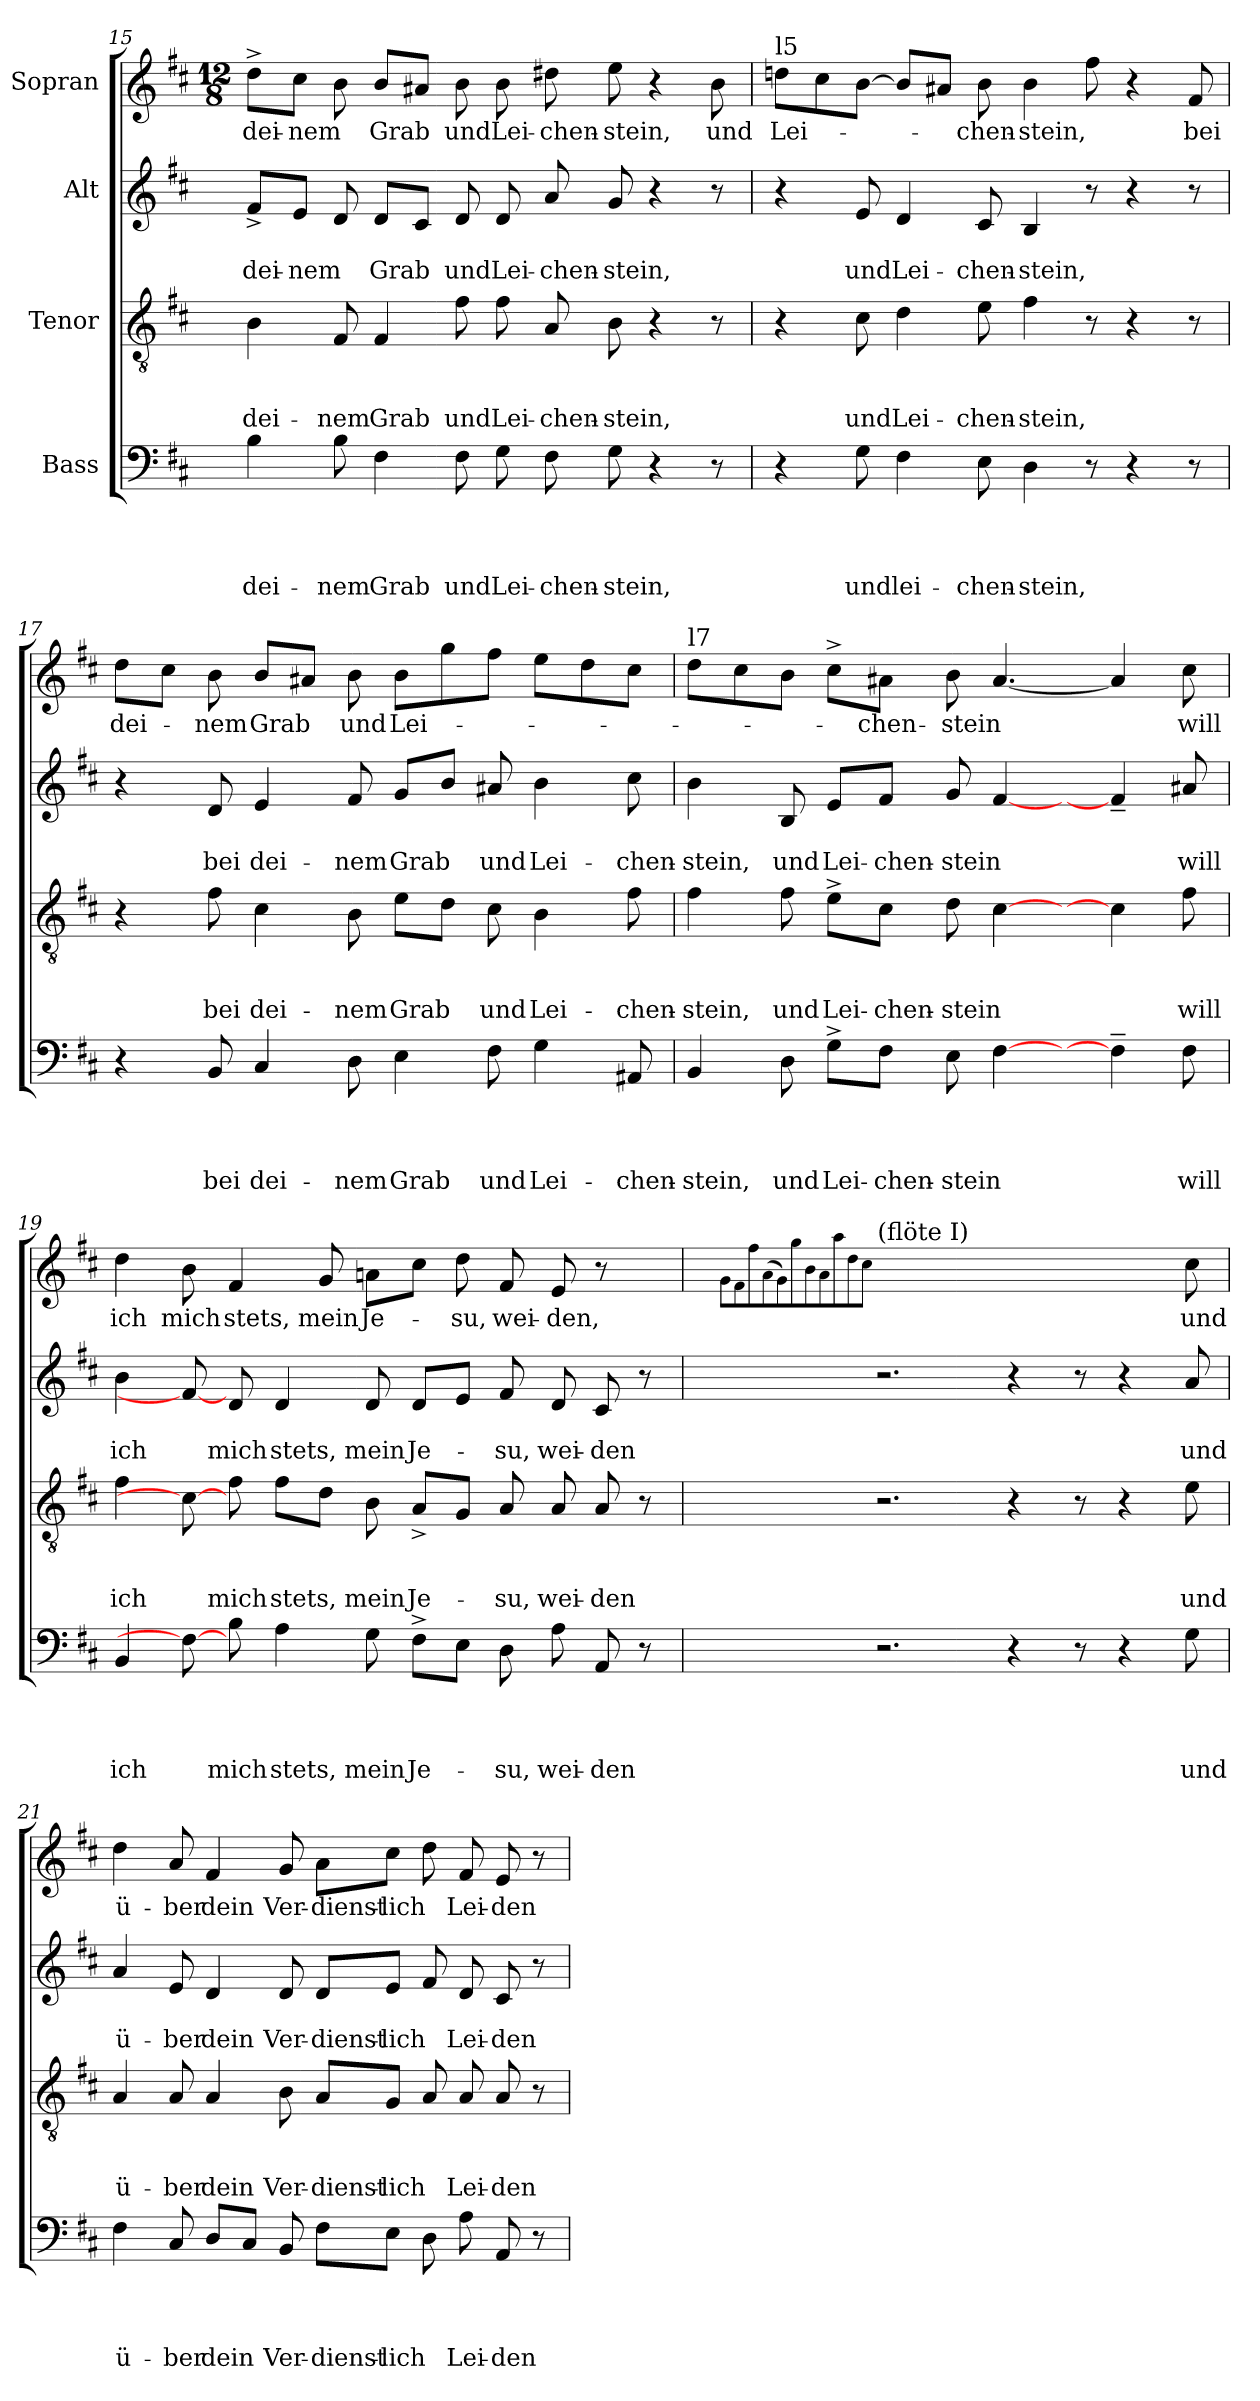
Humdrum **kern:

**kern	**text	**text	**text	**text	**kern	**text	**text	**text	**kern	**text	**text	**kern	**text
*part4	*part4	*part4	*part4	*part4	*part3	*part3	*part3	*part3	*part2	*part2	*part2	*part1	*part1
*staff4	*staff4	*staff4	*staff4	*staff4	*staff3	*staff3	*staff3	*staff3	*staff2	*staff2	*staff2	*staff1	*staff1
*I"Bass	*	*	*	*	*I"Tenor	*	*	*	*I"Alt	*	*	*I"Sopran	*
*clefF4	*	*	*	*	*clefGv2	*	*	*	*clefG2	*	*	*clefG2	*
*k[f#c#]	*	*	*	*	*k[f#c#]	*	*	*	*k[f#c#]	*	*	*k[f#c#]	*
*D:	*	*	*	*	*D:	*	*	*	*D:	*	*	*D:	*
*	*	*	*	*	*	*	*	*	*	*	*	*M12/8	*
=15	=15	=15	=15	=15	=15	=15	=15	=15	=15	=15	=15	=15	=15
!	!	!	!	!LO:LY:b	!	!	!	!LO:LY:b	!	!	!LO:LY:b	!	!LO:LY:b
4B\	.	.	.	dei-	4B\	.	.	dei-	8f#^</L	.	dei-	8dd^>\L	dei-
!	!	!	!	!	!	!	!	!	!	!	!LO:LY:b	!	!LO:LY:b
.	.	.	.	.	.	.	.	.	8e/J	.	-nem	8cc#\J	-nem
!	!	!	!	!LO:LY:b	!	!	!	!LO:LY:b	!	!	!	!	!
8B\	.	.	.	-nem	8F#/	.	.	-nem	8d/	.	.	8b\	.
!	!	!	!	!LO:LY:b	!	!	!	!LO:LY:b	!	!	!LO:LY:b	!	!LO:LY:b
4F#\	.	.	.	Grab	4F#/	.	.	Grab	8d/L	.	Grab	8b/L	Grab
.	.	.	.	.	.	.	.	.	8c#/J	.	.	8a#X/J	.
!	!	!	!	!LO:LY:b	!	!	!	!LO:LY:b	!	!	!LO:LY:b	!	!LO:LY:b
8F#\	.	.	.	und	8f#\	.	.	und	8d/	.	und	8b\	und
!	!	!	!	!LO:LY:b	!	!	!	!LO:LY:b	!	!	!LO:LY:b	!	!LO:LY:b
8G\	.	.	.	Lei-	8f#\	.	.	Lei-	8d/	.	Lei-	8b\	Lei-
!	!	!	!	!LO:LY:b	!	!	!	!LO:LY:b	!	!	!LO:LY:b	!	!LO:LY:b
8F#\	.	.	.	-chen-	8A/	.	.	-chen-	8a/	.	-chen-	8dd#X\	-chen-
!	!	!	!	!LO:LY:b:rj	!	!	!	!LO:LY:b:rj	!	!	!LO:LY:b:rj	!	!LO:LY:b:rj
8G\	.	.	.	-stein,	8B\	.	.	-stein,	8g/	.	-stein,	8ee\	-stein,
4r	.	.	.	.	4r	.	.	.	4r	.	.	4r	.
!	!	!	!	!	!	!	!	!	!	!	!	!	!LO:LY:b
8r	.	.	.	.	8r	.	.	.	8r	.	.	8b\	und
!!LO:LB:g=z
=16	=16	=16	=16	=16	=16	=16	=16	=16	=16	=16	=16	=16	=16
!	!	!	!	!	!	!	!	!	!	!	!	!LO:TX:a:t=l5	!
!	!	!	!	!	!	!	!	!	!	!	!	!	!LO:LY:b
4r	.	.	.	.	4r	.	.	.	4r	.	.	8ddn\L	Lei-
.	.	.	.	.	.	.	.	.	.	.	.	8cc#\	.
!	!	!	!	!LO:LY:b	!	!	!	!LO:LY:b	!	!	!LO:LY:b	!	!
8G\	.	.	.	und	8c#\	.	.	und	8e/	.	und	[>8b\J	.
!	!	!	!	!LO:LY:b	!	!	!	!LO:LY:b	!	!	!LO:LY:b	!	!
4F#\	.	.	.	lei-	4d\	.	.	Lei-	4d/	.	Lei-	8b/L]	.
.	.	.	.	.	.	.	.	.	.	.	.	8a#X/J	.
!	!	!	!	!LO:LY:b	!	!	!	!LO:LY:b	!	!	!LO:LY:b	!	!LO:LY:b
8E\	.	.	.	-chen-	8e\	.	.	-chen-	8c#/	.	-chen-	8b\	-chen-
!	!	!	!	!LO:LY:b:rj	!	!	!	!LO:LY:b:rj	!	!	!LO:LY:b:rj	!	!LO:LY:b
4D\	.	.	.	-stein,	4f#\	.	.	-stein,	4B/	.	-stein,	4b\	-stein,
8r	.	.	.	.	8r	.	.	.	8r	.	.	8ff#\	.
4r	.	.	.	.	4r	.	.	.	4r	.	.	4r	.
!	!	!	!	!	!	!	!	!	!	!	!	!	!LO:LY:b
8r	.	.	.	.	8r	.	.	.	8r	.	.	8f#/	bei
=17	=17	=17	=17	=17	=17	=17	=17	=17	=17	=17	=17	=17	=17
!	!	!	!	!	!	!	!	!	!	!	!	!	!LO:LY:b
4r	.	.	.	.	4r	.	.	.	4r	.	.	8dd\L	dei-
.	.	.	.	.	.	.	.	.	.	.	.	8cc#\J	.
!	!	!	!	!LO:LY:b	!	!	!	!LO:LY:b	!	!	!LO:LY:b	!	!LO:LY:b
8BB/	.	.	.	bei	8f#\	.	.	bei	8d/	.	bei	8b\	-nem
!	!	!	!	!LO:LY:b	!	!	!	!LO:LY:b	!	!	!LO:LY:b	!	!LO:LY:b
4C#/	.	.	.	dei-	4c#\	.	.	dei-	4e/	.	dei-	8b/L	Grab
.	.	.	.	.	.	.	.	.	.	.	.	8a#X/J	.
!	!	!	!	!LO:LY:b	!	!	!	!LO:LY:b	!	!	!LO:LY:b	!	!LO:LY:b
8D\	.	.	.	-nem	8B\	.	.	-nem	8f#/	.	-nem	8b\	und
!	!	!	!	!LO:LY:b	!	!	!	!LO:LY:b	!	!	!LO:LY:b	!	!LO:LY:b
4E\	.	.	.	Grab	8e\L	.	.	Grab	8g/L	.	Grab	8b\L	Lei-
.	.	.	.	.	8d\J	.	.	.	8b/J	.	.	8gg\	.
!	!	!	!	!LO:LY:b	!	!	!	!LO:LY:b	!	!	!LO:LY:b	!	!
8F#\	.	.	.	und	8c#\	.	.	und	8a#X/	.	und	8ff#\J	.
!	!	!	!	!LO:LY:b	!	!	!	!LO:LY:b	!	!	!LO:LY:b	!	!
4G\	.	.	.	Lei-	4B\	.	.	Lei-	4b\	.	Lei-	8ee\L	.
.	.	.	.	.	.	.	.	.	.	.	.	8dd\	.
!	!	!	!	!LO:LY:b	!	!	!	!LO:LY:b	!	!	!LO:LY:b	!	!
8AA#X/	.	.	.	-chen-	8f#\	.	.	-chen-	8cc#\	.	-chen-	8cc#\J	.
!!LO:LB:g=z
=18	=18	=18	=18	=18	=18	=18	=18	=18	=18	=18	=18	=18	=18
!	!	!	!	!	!	!	!	!	!	!	!	!LO:TX:a:t=l7	!
!	!	!	!	!LO:LY:b	!	!	!	!LO:LY:b	!	!	!LO:LY:b	!	!
4BB/	.	.	.	-stein,	4f#\	.	.	-stein,	4b\	.	-stein,	8dd\L	.
.	.	.	.	.	.	.	.	.	.	.	.	8cc#\	.
!	!	!	!	!LO:LY:b	!	!	!	!LO:LY:b	!	!	!LO:LY:b	!	!
8D\	.	.	.	und	8f#\	.	.	und	8B/	.	und	8b\J	.
!	!	!	!	!LO:LY:b	!	!	!	!LO:LY:b	!	!	!LO:LY:b	!	!
8G^>\L	.	.	.	Lei-	8e^>\L	.	.	Lei-	8e/L	.	Lei-	8cc#^>\L	.
!	!	!	!	!LO:LY:b	!	!	!	!LO:LY:b	!	!	!LO:LY:b	!	!LO:LY:b
8F#\J	.	.	.	-chen-	8c#\J	.	.	-chen-	8f#/J	.	-chen-	8a#X\J	-chen-
!	!	!	!	!LO:LY:b	!	!	!	!LO:LY:b	!	!	!LO:LY:b	!	!LO:LY:b
8E\	.	.	.	-stein	8d\	.	.	-stein	8g/	.	-stein	8b\	-stein
[>4F#\	.	.	.	.	[>4c#\	.	.	.	[<4f#/	.	.	[<4.a#/	.
8ryy	.	.	.	.	8ryy	.	.	.	8ryy	.	.	.	.
4F#~>\]	.	.	.	.	4c#\]	.	.	.	4f#~</]	.	.	4a#/]	.
!	!	!	!	!LO:LY:b	!	!	!	!LO:LY:b	!	!	!LO:LY:b	!	!LO:LY:b
8F#\	.	.	.	will	8f#\	.	.	will	8a#X/	.	will	8cc#\	will
=19	=19	=19	=19	=19	=19	=19	=19	=19	=19	=19	=19	=19	=19
!	!	!	!	!LO:LY:b	!	!	!	!LO:LY:b	!	!	!LO:LY:b	!	!LO:LY:b
4BB/	.	.	.	ich	4f#\	.	.	ich	4b\	.	ich	4dd\	ich
!	!	!	!	!	!	!	!	!	!	!	!	!	!LO:LY:b
8F#\_	.	.	.	.	8c#\_	.	.	.	8f#/_	.	.	8b\	mich
!	!	!	!	!LO:LY:b	!	!	!	!LO:LY:b	!	!	!LO:LY:b	!	!LO:LY:b
8B\	.	.	.	mich	8f#\	.	.	mich	8d/	.	mich	4f#/	stets,
!	!	!	!	!LO:LY:b	!	!	!	!LO:LY:b	!	!	!LO:LY:b	!	!
4A\	.	.	.	stets,	8f#\L	.	.	stets,	4d/	.	stets,	.	.
!	!	!	!	!	!	!	!	!	!	!	!	!	!LO:LY:b
.	.	.	.	.	8d\J	.	.	.	.	.	.	8g/	mein
!	!	!	!	!LO:LY:b	!	!	!	!LO:LY:b	!	!	!LO:LY:b	!	!LO:LY:b
8G\	.	.	.	mein	8B\	.	.	mein	8d/	.	mein	8an\L	Je-
!	!	!	!	!LO:LY:b	!	!	!	!LO:LY:b	!	!	!LO:LY:b	!	!
8F#^>\L	.	.	.	Je-	8A^</L	.	.	Je-	8d/L	.	Je-	8cc#\J	.
!	!	!	!	!	!	!	!	!	!	!	!	!	!LO:LY:b
8E\J	.	.	.	.	8G/J	.	.	.	8e/J	.	.	8dd\	-su,
!	!	!	!	!LO:LY:b	!	!	!	!LO:LY:b	!	!	!LO:LY:b	!	!LO:LY:b
8D\	.	.	.	-su,	8A/	.	.	-su,	8f#/	.	-su,	8f#/	wei-
!	!	!	!	!LO:LY:b	!	!	!	!LO:LY:b	!	!	!LO:LY:b	!	!LO:LY:b:rj
8A\	.	.	.	wei-	8A/	.	.	wei-	8d/	.	wei-	8e/	-den,
!	!	!	!	!LO:LY:b:rj	!	!	!	!LO:LY:b:rj	!	!	!LO:LY:b:rj	!	!
8AA/	.	.	.	-den	8A/	.	.	-den	8c#/	.	-den	8r	.
8r	.	.	.	.	8r	.	.	.	8r	.	.	8ryy	.
=20	=20	=20	=20	=20	=20	=20	=20	=20	=20	=20	=20	=20	=20
.	.	.	.	.	.	.	.	.	.	.	.	8qg\L	.
.	.	.	.	.	.	.	.	.	.	.	.	8qf#\	.
.	.	.	.	.	.	.	.	.	.	.	.	8qff#\	.
.	.	.	.	.	.	.	.	.	.	.	.	(>8qa\	.
.	.	.	.	.	.	.	.	.	.	.	.	8qg\)	.
.	.	.	.	.	.	.	.	.	.	.	.	8qgg\	.
.	.	.	.	.	.	.	.	.	.	.	.	8qb\	.
.	.	.	.	.	.	.	.	.	.	.	.	8qa\	.
.	.	.	.	.	.	.	.	.	.	.	.	8qaa\	.
.	.	.	.	.	.	.	.	.	.	.	.	8qdd\	.
.	.	.	.	.	.	.	.	.	.	.	.	8qcc#\J	.
!	!	!	!	!	!	!	!	!	!	!	!	!LO:TX:a:t=(flöte I)	!
2.r	.	.	.	.	2.r	.	.	.	2.r	.	.	1ryy	.
4r	.	.	.	.	4r	.	.	.	4r	.	.	.	.
8r	.	.	.	.	8r	.	.	.	8r	.	.	4.ryy	.
4r	.	.	.	.	4r	.	.	.	4r	.	.	.	.
!	!	!	!	!LO:LY:b	!	!	!	!LO:LY:b	!	!	!LO:LY:b	!	!LO:LY:b
8G\	.	.	.	und	8e\	.	.	und	8a/	.	und	8cc#\	und
!!LO:PB:g=z
=21	=21	=21	=21	=21	=21	=21	=21	=21	=21	=21	=21	=21	=21
!	!	!	!	!LO:LY:b	!	!	!	!LO:LY:b	!	!	!LO:LY:b	!	!LO:LY:b
4F#\	.	.	.	ü-	4A/	.	.	ü-	4a/	.	ü-	4dd\	ü-
!	!	!	!	!LO:LY:b	!	!	!	!LO:LY:b	!	!	!LO:LY:b	!	!LO:LY:b
8C#/	.	.	.	-ber	8A/	.	.	-ber	8e/	.	-ber	8a/	-ber
!	!	!	!	!LO:LY:b	!	!	!	!LO:LY:b	!	!	!LO:LY:b	!	!LO:LY:b
8D/L	.	.	.	dein	4A/	.	.	dein	4d/	.	dein	4f#/	dein
8C#/J	.	.	.	.	.	.	.	.	.	.	.	.	.
!	!	!	!	!LO:LY:b	!	!	!	!LO:LY:b	!	!	!LO:LY:b	!	!LO:LY:b
8BB/	.	.	.	Ver-	8B\	.	.	Ver-	8d/	.	Ver-	8g/	Ver-
!	!	!	!	!LO:LY:b	!	!	!	!LO:LY:b	!	!	!LO:LY:b	!	!LO:LY:b
8F#\L	.	.	.	-dienst-	8A/L	.	.	-dienst-	8d/L	.	-dienst-	8a\L	-dienst-
!	!	!	!	!LO:LY:b	!	!	!	!LO:LY:b	!	!	!LO:LY:b	!	!LO:LY:b
8E\J	.	.	.	-lich	8G/J	.	.	-lich	8e/J	.	-lich	8cc#\J	-lich
8D\	.	.	.	.	8A/	.	.	.	8f#/	.	.	8dd\	.
!	!	!	!	!LO:LY:b	!	!	!	!LO:LY:b	!	!	!LO:LY:b	!	!LO:LY:b
8A\	.	.	.	Lei-	8A/	.	.	Lei-	8d/	.	Lei-	8f#/	Lei-
!	!	!	!	!LO:LY:b:rj	!	!	!	!LO:LY:b:rj	!	!	!LO:LY:b:rj	!	!LO:LY:b:rj
8AA/	.	.	.	-den	8A/	.	.	-den	8c#/	.	-den	8e/	-den
8r	.	.	.	.	8r	.	.	.	8r	.	.	8r	.
=	=	=	=	=	=	=	=	=	=	=	=	=	=
*-	*-	*-	*-	*-	*-	*-	*-	*-	*-	*-	*-	*-	*-
